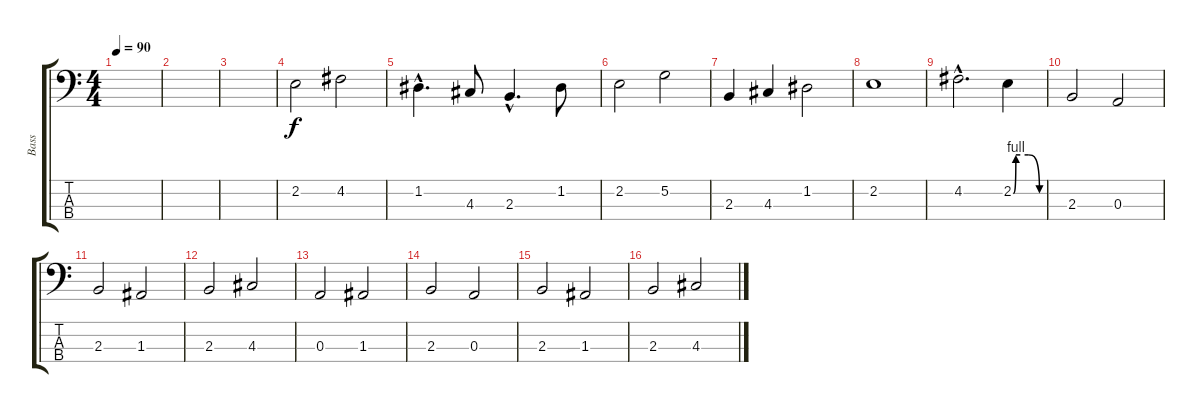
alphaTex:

\track ("Bass" "Bass") {instrument electricbassfinger}
\staff {score tabs}
\tuning (G2 D2 A1 E1) {hide}
\ts (4 4)
\tempo 90
\clef f4
\ks c
|
|
|
2.2.2 4.2.2 |
1.2{hac}.4{d} 4.3.8 2.3{hac}.4{d} 1.2.8 |
2.2.2 5.2.2 |
2.3.4 4.3.4 1.2.2 |
2.2.1 |
4.2{hac}.2{d} 2.2{be (custom 0 0 5 4 14 4 30 4 53 0 60 0)}.4 |
2.3.2 0.3.2 |
2.3.2 1.3.2 |
2.3.2 4.3.2 |
0.3.2 1.3.2 |
2.3.2 0.3.2 |
2.3.2 1.3.2 |
2.3.2 4.3.2
